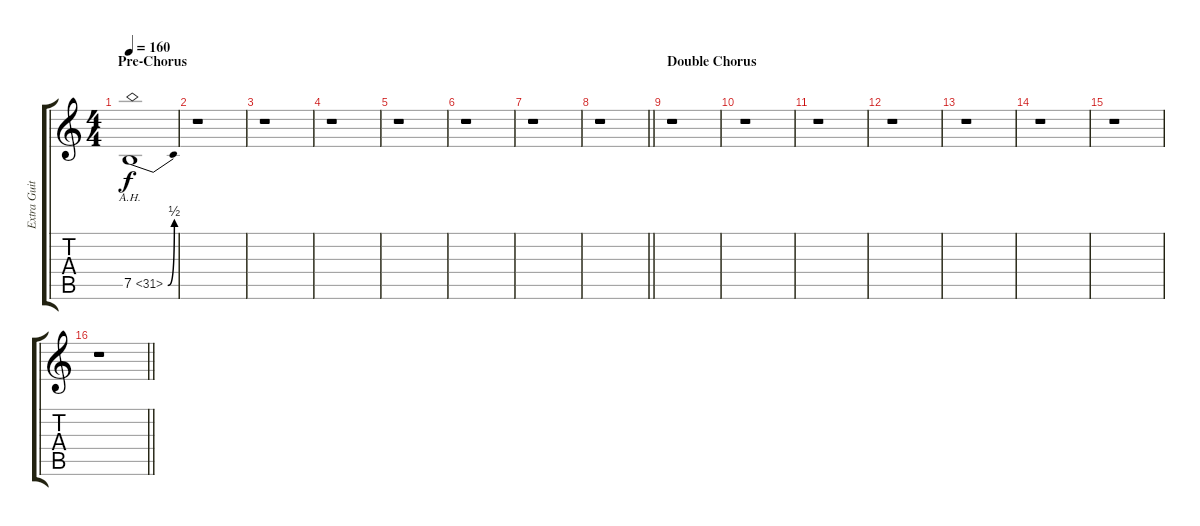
\track ("Extra Guitar" "Extra Guit") {instrument overdrivenguitar}
\staff {score tabs}
\tuning (B3 Gb3 D3 A2 E2 B1) {hide}
\ts (4 4)
\section ("" "Pre-Chorus")
\tempo 160
\clef g2
\ks c
7.5{be (bend 0 0 60 2) ah 24}.1{dy f} |
r.1 |
r.1 |
r.1 |
r.1 |
r.1 |
r.1 |
\barLineRight lightlight
r.1 |
\section ("" "Double Chorus")
r.1 |
r.1 |
r.1 |
r.1 |
r.1 |
r.1 |
r.1 |
\barLineRight lightlight
r.1
